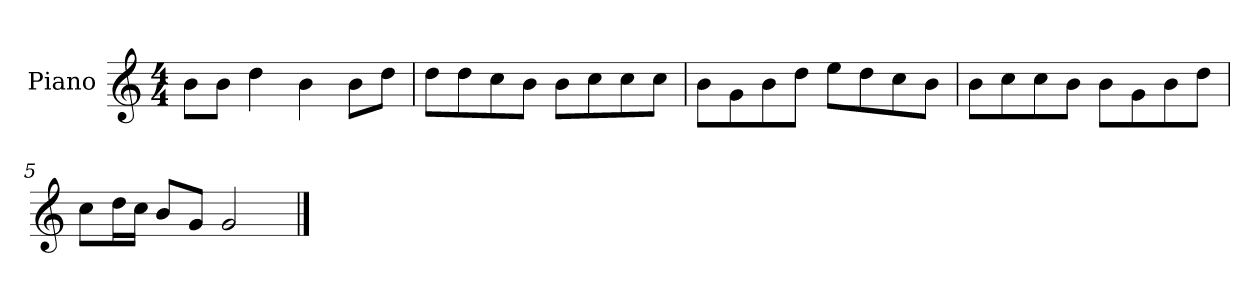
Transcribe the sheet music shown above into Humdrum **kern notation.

**kern
*part1
*staff1
*I"Piano
*I'P-no
*clefG2
*k[]
*M4/4
*MM90
=1
8b\L
8b\J
4dd\
4b\
8b\L
8dd\J
=2
8dd\L
8dd\
8cc\
8b\J
8b\L
8cc\
8cc\
8cc\J
=3
8b\L
8g\
8b\
8dd\J
8ee\L
8dd\
8cc\
8b\J
=4
8b\L
8cc\
8cc\
8b\J
8b\L
8g\
8b\
8dd\J
=5
8cc\L
16dd\L
16cc\JJ
8b/L
8g/J
2g/
==
*-
